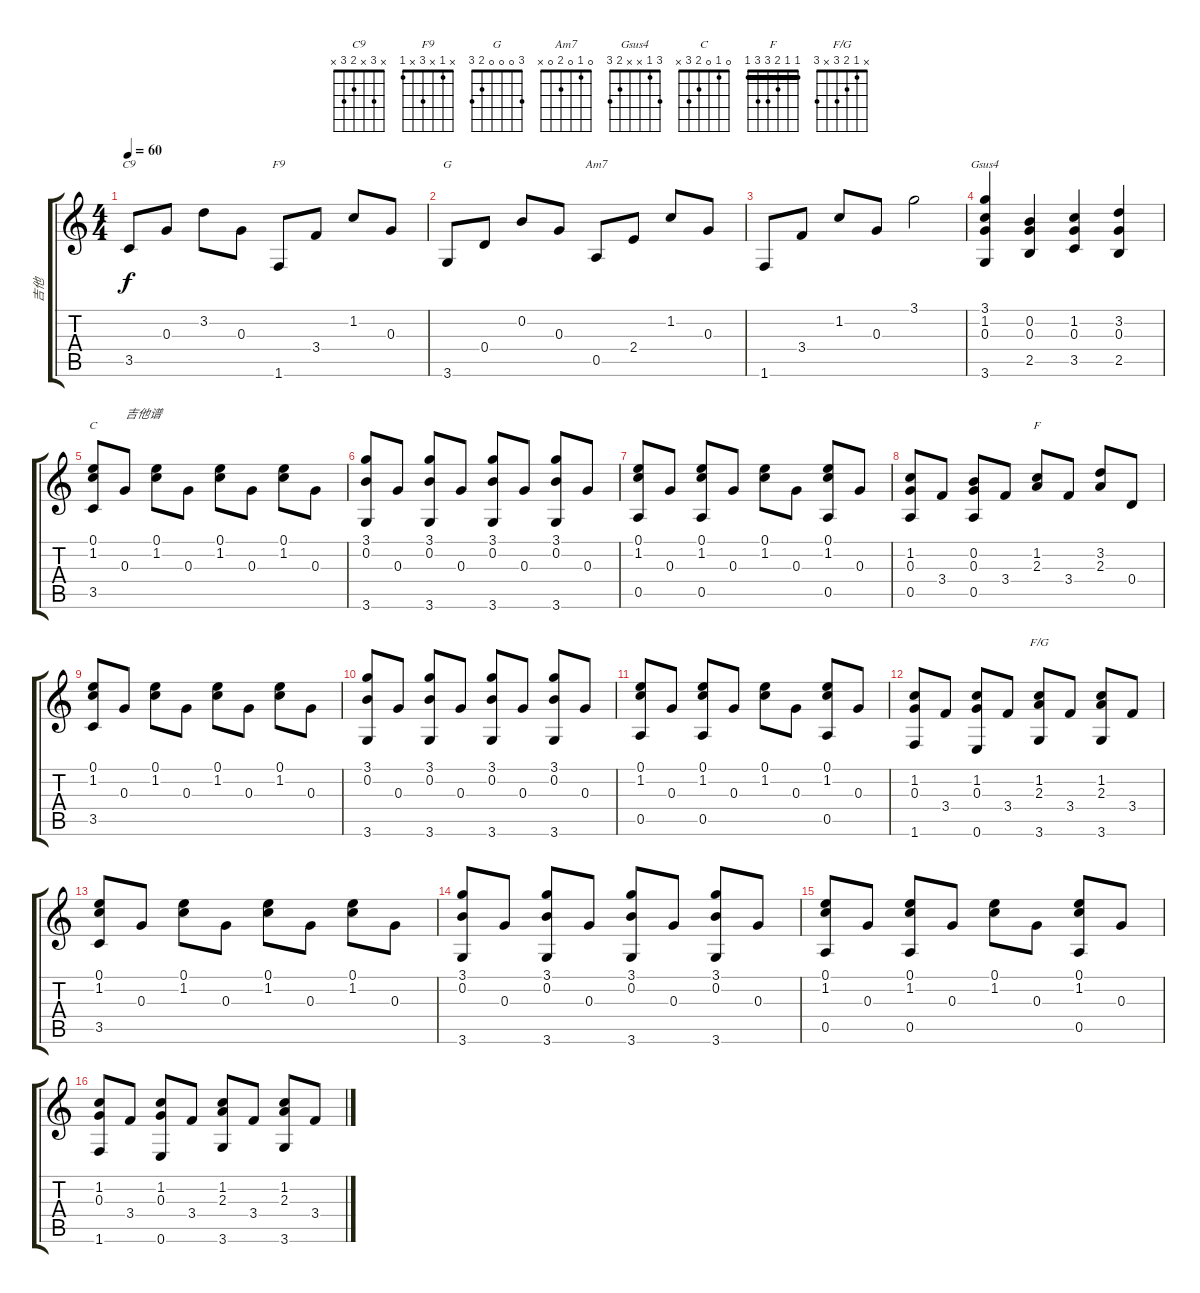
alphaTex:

\track ("吉他" "吉他") {instrument electricguitarjazz}
\staff {score tabs}
\tuning (E4 B3 G3 D3 A2 E2) {hide}
\chord ("C9" x 3 x 2 3 x)
\chord ("F9" x 1 x 3 x 1)
\chord ("G" 3 0 0 0 2 3)
\chord ("Am7" 0 1 0 2 0 x)
\chord ("Gsus4" 3 1 x x 2 3)
\chord ("C" 0 1 0 2 3 x)
\chord ("F" 1 1 2 3 3 1) {barre 1}
\chord ("F/G" x 1 2 3 x 3)
\ts (4 4)
\tempo 60
\clef g2
\ks c
3.5.8{ch "C9" dy f instrument electricguitarjazz} 0.3.8 3.2.8 0.3.8 1.6.8{ch "F9"} 3.4.8 1.2.8 0.3.8 |
3.6.8{ch "G"} 0.4.8 0.2.8 0.3.8 0.5.8{ch "Am7"} 2.4.8 1.2.8 0.3.8 |
1.6.8 3.4.8 1.2.8 0.3.8 3.1.2 |
(3.1 1.2 0.3 3.6).4{ch "Gsus4"} (0.2 0.3 2.5).4 (1.2 0.3 3.5).4 (3.2 0.3 2.5).4 |
(0.1 1.2 3.5).8{ch "C"} 0.3.8{txt "吉他谱"} (0.1 1.2).8 0.3.8 (0.1 1.2).8 0.3.8 (0.1 1.2).8 0.3.8 |
(3.1 0.2 3.6).8 0.3.8 (3.1 0.2 3.6).8 0.3.8 (3.1 0.2 3.6).8 0.3.8 (3.1 0.2 3.6).8 0.3.8 |
(0.1 1.2 0.5).8 0.3.8 (0.1 1.2 0.5).8 0.3.8 (0.1 1.2).8 0.3.8 (0.1 1.2 0.5).8 0.3.8 |
(1.2 0.3 0.5).8 3.4.8 (0.2 0.3 0.5).8 3.4.8 (1.2 2.3).8{ch "F"} 3.4.8 (3.2 2.3).8 0.4.8 |
(0.1 1.2 3.5).8 0.3.8 (0.1 1.2).8 0.3.8 (0.1 1.2).8 0.3.8 (0.1 1.2).8 0.3.8 |
(3.1 0.2 3.6).8 0.3.8 (3.1 0.2 3.6).8 0.3.8 (3.1 0.2 3.6).8 0.3.8 (3.1 0.2 3.6).8 0.3.8 |
(0.1 1.2 0.5).8 0.3.8 (0.1 1.2 0.5).8 0.3.8 (0.1 1.2).8 0.3.8 (0.1 1.2 0.5).8 0.3.8 |
(1.2 0.3 1.6).8 3.4.8 (1.2 0.3 0.6).8 3.4.8 (1.2 2.3 3.6).8{ch "F/G"} 3.4.8 (1.2 2.3 3.6).8 3.4.8 |
(0.1 1.2 3.5).8 0.3.8 (0.1 1.2).8 0.3.8 (0.1 1.2).8 0.3.8 (0.1 1.2).8 0.3.8 |
(3.1 0.2 3.6).8 0.3.8 (3.1 0.2 3.6).8 0.3.8 (3.1 0.2 3.6).8 0.3.8 (3.1 0.2 3.6).8 0.3.8 |
(0.1 1.2 0.5).8 0.3.8 (0.1 1.2 0.5).8 0.3.8 (0.1 1.2).8 0.3.8 (0.1 1.2 0.5).8 0.3.8 |
(1.2 0.3 1.6).8 3.4.8 (1.2 0.3 0.6).8 3.4.8 (1.2 2.3 3.6).8 3.4.8 (1.2 2.3 3.6).8 3.4.8
